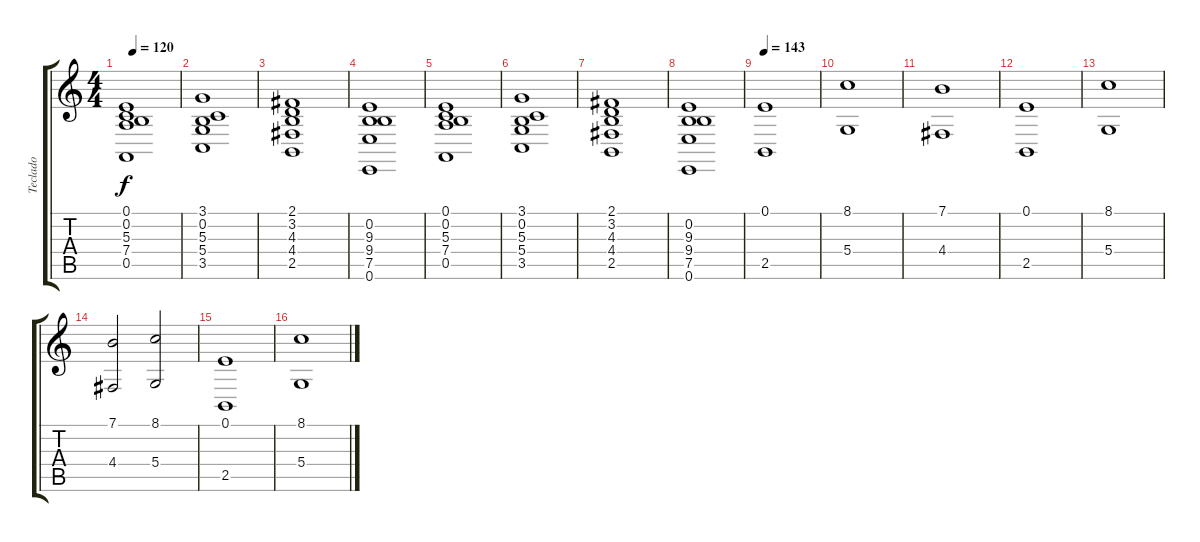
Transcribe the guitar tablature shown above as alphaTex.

\track ("Teclado" "Teclado") {instrument stringensemble1}
\staff {score tabs}
\tuning (E4 B3 G3 D3 A2 E2) {hide}
\ts (4 4)
\tempo 120
\clef g2
\ks c
(0.1 0.2 5.3 7.4 0.5).1{dy f} |
(3.1 0.2 5.3 5.4 3.5).1 |
(2.1 3.2 4.3 4.4 2.5).1 |
(0.2 9.3 9.4 7.5 0.6).1 |
(0.1 0.2 5.3 7.4 0.5).1 |
(3.1 0.2 5.3 5.4 3.5).1 |
(2.1 3.2 4.3 4.4 2.5).1 |
(0.2 9.3 9.4 7.5 0.6).1 |
\tempo 143
(0.1 2.5).1{volume 14} |
(8.1 5.4).1 |
(7.1 4.4).1 |
(0.1 2.5).1 |
(8.1 5.4).1 |
(7.1 4.4).2 (8.1 5.4).2 |
(0.1 2.5).1 |
(8.1 5.4).1
